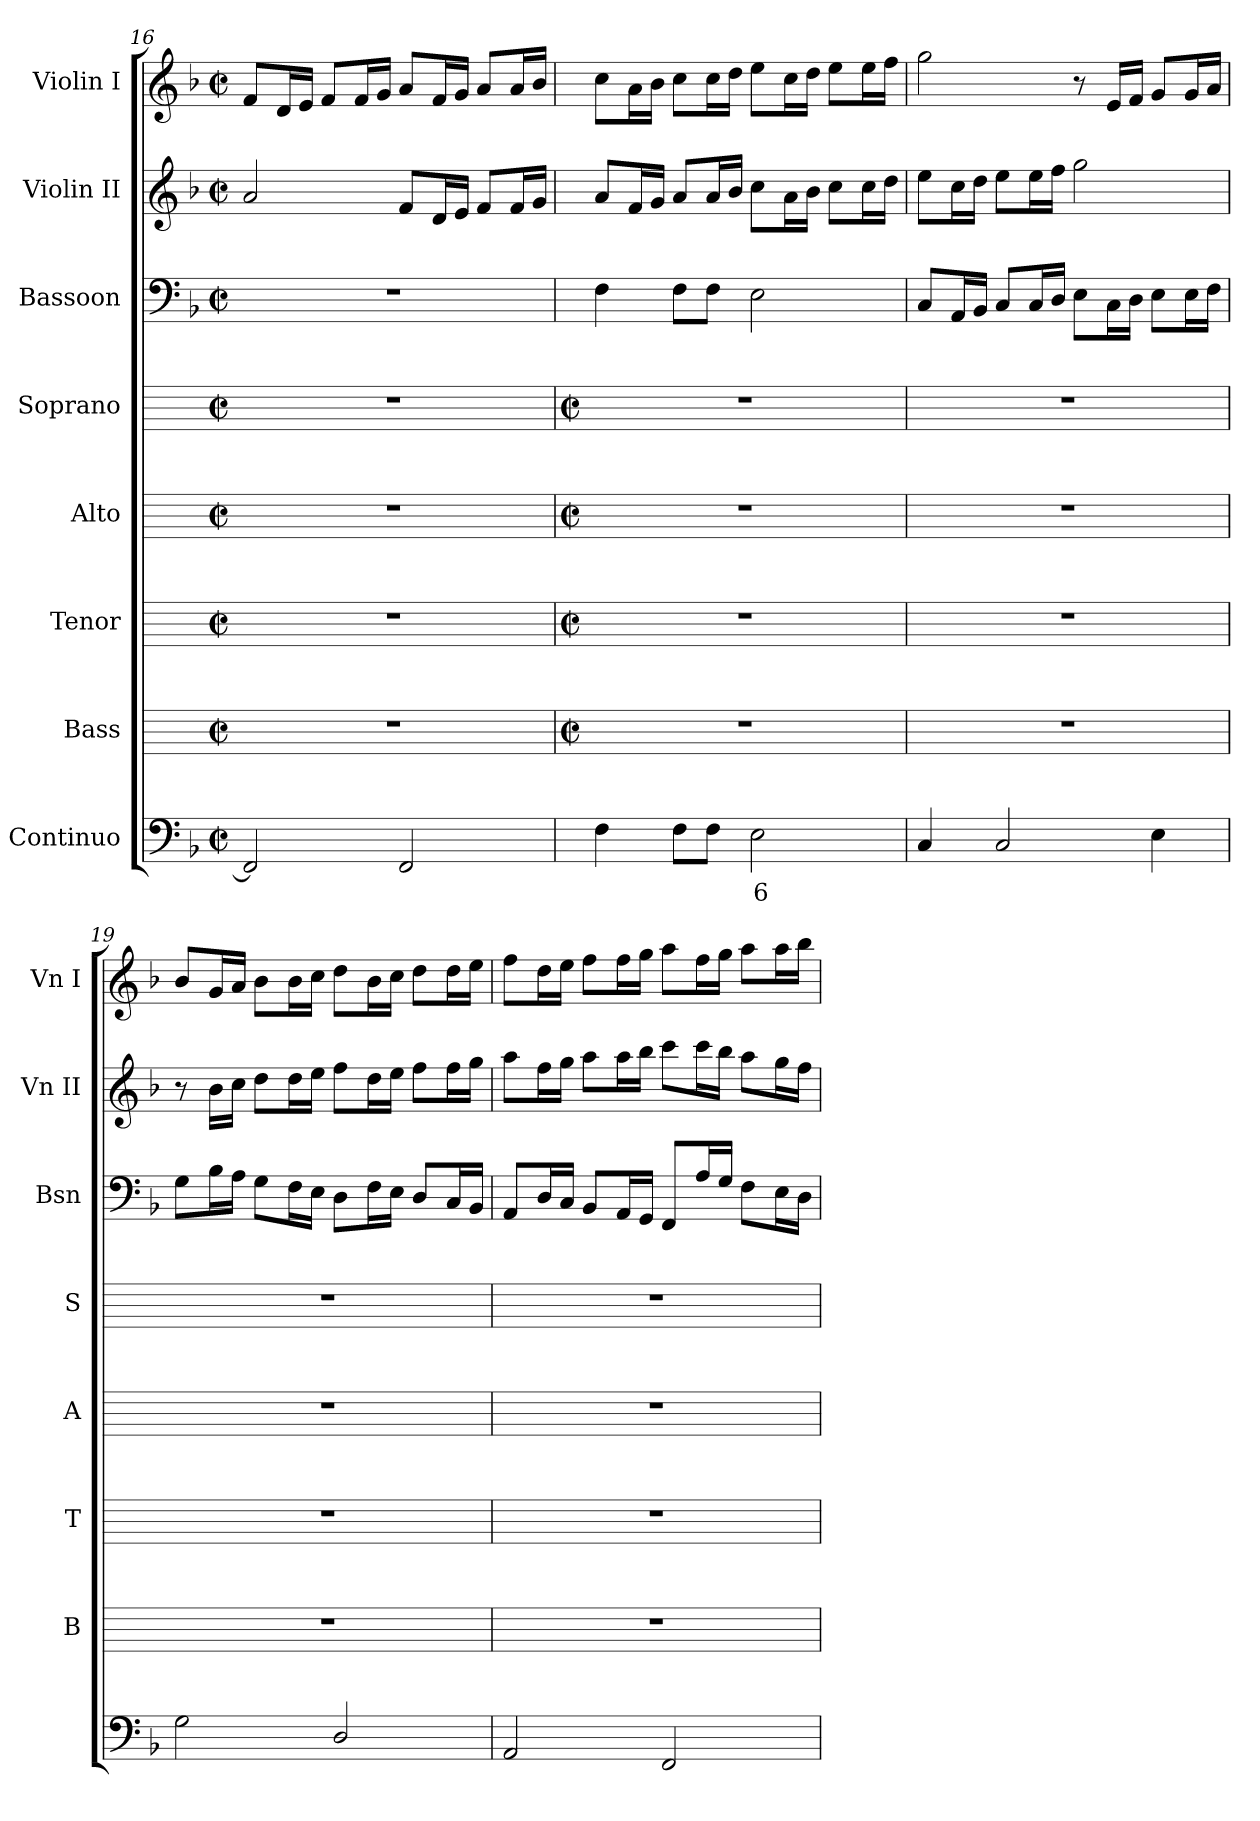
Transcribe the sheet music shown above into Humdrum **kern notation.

**kern	**text	**kern	**kern	**kern	**kern	**kern	**kern	**kern
*part8	*part8	*part7	*part6	*part5	*part4	*part3	*part2	*part1
*staff8	*staff8	*staff7	*staff6	*staff5	*staff4	*staff3	*staff2	*staff1
*I"Continuo	*	*I"Bass	*I"Tenor	*I"Alto	*I"Soprano	*I"Bassoon	*I"Violin II	*I"Violin I
*	*	*I'B	*I'T	*I'A	*I'S	*I'Bsn	*I'Vn II	*I'Vn I
*clefF4	*	*	*	*	*	*clefF4	*clefG2	*clefG2
*k[b-]	*	*	*	*	*	*k[b-]	*k[b-]	*k[b-]
*F:	*	*	*	*	*	*F:	*F:	*F:
*M2/2	*	*M2/2	*M2/2	*M2/2	*M2/2	*M2/2	*M2/2	*M2/2
*met(c|)	*	*met(c|)	*met(c|)	*met(c|)	*met(c|)	*met(c|)	*met(c|)	*met(c|)
=16	=16	=16	=16	=16	=16	=16	=16	=16
2FF]	.	1r	1r	1r	1r	1r	2a	8fL
.	.	.	.	.	.	.	.	16dL
.	.	.	.	.	.	.	.	16eJJ
.	.	.	.	.	.	.	.	8fL
.	.	.	.	.	.	.	.	16fL
.	.	.	.	.	.	.	.	16gJJ
2FF	.	.	.	.	.	.	8fL	8aL
.	.	.	.	.	.	.	16dL	16fL
.	.	.	.	.	.	.	16eJJ	16gJJ
.	.	.	.	.	.	.	8fL	8aL
.	.	.	.	.	.	.	16fL	16aL
.	.	.	.	.	.	.	16gJJ	16b-JJ
!!LO:LB:g=z
=17	=17	=17	=17	=17	=17	=17	=17	=17
*	*	*M2/2	*M2/2	*M2/2	*M2/2	*	*	*
*	*	*met(c|)	*met(c|)	*met(c|)	*met(c|)	*	*	*
4F	.	1r	1r	1r	1r	4F	8aL	8ccL
.	.	.	.	.	.	.	16fL	16aL
.	.	.	.	.	.	.	16gJJ	16b-JJ
8FL	.	.	.	.	.	8FL	8aL	8ccL
8FJ	.	.	.	.	.	8FJ	16aL	16ccL
.	.	.	.	.	.	.	16b-JJ	16ddJJ
!	!LO:LY:b	!	!	!	!	!	!	!
2E	6	.	.	.	.	2E	8ccL	8eeL
.	.	.	.	.	.	.	16aL	16ccL
.	.	.	.	.	.	.	16b-JJ	16ddJJ
.	.	.	.	.	.	.	8ccL	8eeL
.	.	.	.	.	.	.	16ccL	16eeL
.	.	.	.	.	.	.	16ddJJ	16ffJJ
=18	=18	=18	=18	=18	=18	=18	=18	=18
4C	.	1r	1r	1r	1r	8CL	8eeL	2gg
.	.	.	.	.	.	16AAL	16ccL	.
.	.	.	.	.	.	16BB-JJ	16ddJJ	.
2C	.	.	.	.	.	8CL	8eeL	.
.	.	.	.	.	.	16CL	16eeL	.
.	.	.	.	.	.	16DJJ	16ffJJ	.
.	.	.	.	.	.	8EL	2gg	8r
.	.	.	.	.	.	16CL	.	16eLL
.	.	.	.	.	.	16DJJ	.	16fJJ
4E	.	.	.	.	.	8EL	.	8gL
.	.	.	.	.	.	16EL	.	16gL
.	.	.	.	.	.	16FJJ	.	16aJJ
=19	=19	=19	=19	=19	=19	=19	=19	=19
2G	.	1r	1r	1r	1r	8GL	8r	8b-L
.	.	.	.	.	.	16B-L	16b-LL	16gL
.	.	.	.	.	.	16AJJ	16ccJJ	16aJJ
.	.	.	.	.	.	8GL	8ddL	8b-L
.	.	.	.	.	.	16FL	16ddL	16b-L
.	.	.	.	.	.	16EJJ	16eeJJ	16ccJJ
2D/	.	.	.	.	.	8DL	8ffL	8ddL
.	.	.	.	.	.	16FL	16ddL	16b-L
.	.	.	.	.	.	16EJJ	16eeJJ	16ccJJ
.	.	.	.	.	.	8DL	8ffL	8ddL
.	.	.	.	.	.	16CL	16ffL	16ddL
.	.	.	.	.	.	16BB-JJ	16ggJJ	16eeJJ
=20	=20	=20	=20	=20	=20	=20	=20	=20
2AA	.	1r	1r	1r	1r	8AAL	8aaL	8ffL
.	.	.	.	.	.	16DL	16ffL	16ddL
.	.	.	.	.	.	16CJJ	16ggJJ	16eeJJ
.	.	.	.	.	.	8BB-L	8aaL	8ffL
.	.	.	.	.	.	16AAL	16aaL	16ffL
.	.	.	.	.	.	16GGJJ	16bb-JJ	16ggJJ
2FF	.	.	.	.	.	8FFL	8cccL	8aaL
.	.	.	.	.	.	16AL	16cccL	16ffL
.	.	.	.	.	.	16GJJ	16bb-JJ	16ggJJ
.	.	.	.	.	.	8FL	8aaL	8aaL
.	.	.	.	.	.	16EL	16ggL	16aaL
.	.	.	.	.	.	16DJJ	16ffJJ	16bb-JJ
=	=	=	=	=	=	=	=	=
*-	*-	*-	*-	*-	*-	*-	*-	*-
